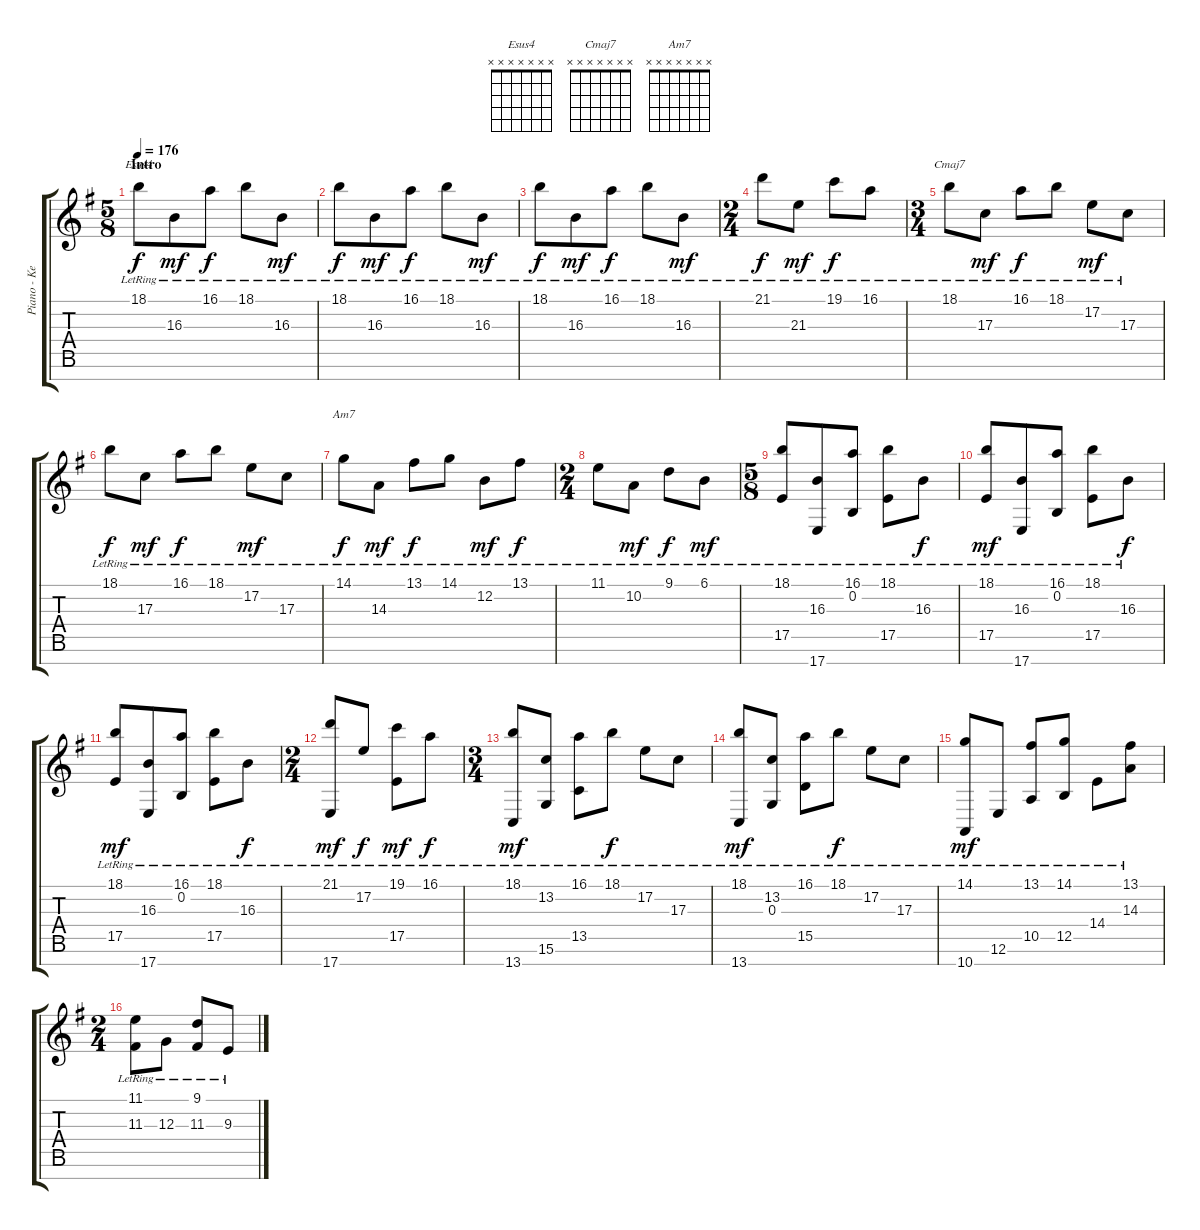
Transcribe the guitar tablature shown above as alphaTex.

\track ("Piano - Kevin Moore" "Piano - Ke") {instrument brightacousticpiano}
\staff {score tabs}
\tuning (F4 B3 G3 D3 B2 E2 B1) {hide}
\chord ("Esus4" x x x x x x x)
\chord ("Cmaj7" x x x x x x x)
\chord ("Am7" x x x x x x x)
\ts (5 8)
\section ("" "Intro")
\tempo 176
\clef g2
\ks g
18.1{lr}.8{ch "Esus4" dy f instrument brightacousticpiano} 16.3{lr}.8{dy mf} 16.1{lr}.8{dy f} 18.1{lr}.8 16.3{lr}.8{dy mf} |
18.1{lr}.8{dy f} 16.3{lr}.8{dy mf} 16.1{lr}.8{dy f} 18.1{lr}.8 16.3{lr}.8{dy mf} |
18.1{lr}.8{dy f} 16.3{lr}.8{dy mf} 16.1{lr}.8{dy f} 18.1{lr}.8 16.3{lr}.8{dy mf} |
\ts (2 4)
21.1{lr}.8{dy f} 21.3{lr}.8{dy mf} 19.1{lr}.8{dy f} 16.1{lr}.8 |
\ts (3 4)
18.1{lr}.8{ch "Cmaj7"} 17.3{lr}.8{dy mf} 16.1{lr}.8{dy f} 18.1{lr}.8 17.2{lr}.8{dy mf} 17.3{lr}.8 |
18.1{lr}.8{dy f} 17.3{lr}.8{dy mf} 16.1{lr}.8{dy f} 18.1{lr}.8 17.2{lr}.8{dy mf} 17.3{lr}.8 |
14.1{lr}.8{ch "Am7" dy f} 14.3{lr}.8{dy mf} 13.1{lr}.8{dy f} 14.1{lr}.8 12.2{lr}.8{dy mf} 13.1{lr}.8{dy f} |
\ts (2 4)
11.1{lr}.8 10.2{lr}.8{dy mf} 9.1{lr}.8{dy f} 6.1{lr}.8{dy mf} |
\ts (5 8)
(18.1{lr} 17.5{lr}).8 (16.3{lr} 17.7{lr}).8 (16.1{lr} 0.2{lr}).8 (18.1{lr} 17.5{lr}).8 16.3{lr}.8{dy f} |
(18.1{lr} 17.5{lr}).8{dy mf} (16.3{lr} 17.7{lr}).8 (16.1{lr} 0.2{lr}).8 (18.1{lr} 17.5{lr}).8 16.3{lr}.8{dy f} |
(18.1{lr} 17.5{lr}).8{dy mf} (16.3{lr} 17.7{lr}).8 (16.1{lr} 0.2{lr}).8 (18.1{lr} 17.5{lr}).8 16.3{lr}.8{dy f} |
\ts (2 4)
(21.1{lr} 17.7{lr}).8{dy mf} 17.2{lr}.8{dy f} (19.1{lr} 17.5{lr}).8{dy mf} 16.1{lr}.8{dy f} |
\ts (3 4)
(18.1{lr} 13.7{lr}).8{dy mf} (13.2{lr} 15.6{lr}).8 (16.1{lr} 13.5{lr}).8 18.1{lr}.8{dy f} 17.2{lr}.8 17.3{lr}.8 |
(18.1{lr} 13.7{lr}).8{dy mf} (13.2{lr} 0.3{lr}).8 (16.1{lr} 15.5{lr}).8 18.1{lr}.8{dy f} 17.2{lr}.8 17.3{lr}.8 |
(14.1{lr} 10.7{lr}).8{dy mf} 12.6{lr}.8 (13.1{lr} 10.5{lr}).8 (14.1{lr} 12.5{lr}).8 14.4{lr}.8 (13.1{lr} 14.3{lr}).8 |
\ts (2 4)
(11.1{lr} 11.3{lr}).8 12.3{lr}.8 (9.1{lr} 11.3{lr}).8 9.3{lr}.8
